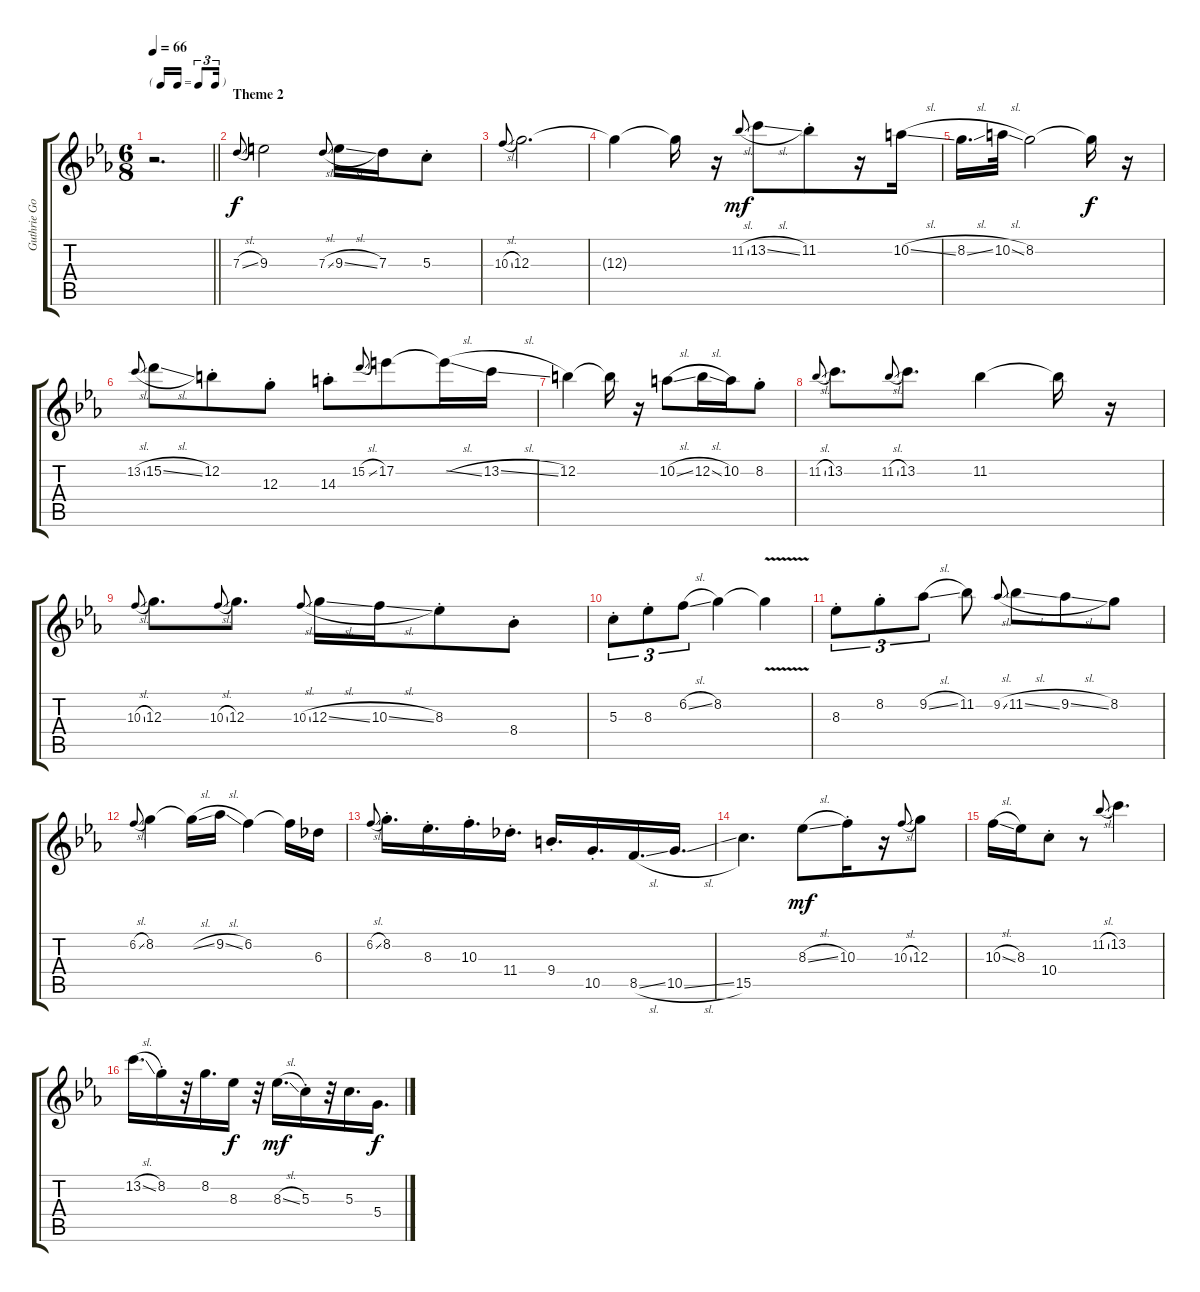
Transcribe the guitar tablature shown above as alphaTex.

\track ("Guthrie Govan, Lead Guitar C" "Guthrie Go") {instrument distortionguitar}
\staff {score tabs}
\tuning (E4 B3 G3 D3 A2 E2) {hide}
\ts (6 8)
\tf triplet16th
\tempo 66
\clef g2
\barLineRight lightlight
\ks cminor
r.2{d dy f} |
\section ("" "Theme 2")
7.3{sl}.8{gr onbeat} 9.3.2{volume 16} 7.3{sl}.8{gr onbeat} 9.3{sl}.16 7.3.16 5.3{st}.8 |
10.3{sl}.8{gr onbeat} 12.3.2{d} |
12.3{t}.4 12.3{t}.16 r.16 11.2{sl}.8{gr onbeat dy mf} 13.2{sl}.8 11.2{st}.8 r.16 10.2{sl}.16 |
8.2{sl}.16{d} 10.2{sl}.32 8.2.2 8.2{t}.16{dy f} r.16 |
13.2{sl}.8{gr onbeat} 15.2{sl}.8 12.2{st}.8 12.3{st}.8 14.3{st}.8 15.2{sl}.8{gr onbeat} 17.2.8 17.2{sl t}.16 13.2{sl}.16 |
12.2.4 12.2{t}.16 r.16 10.2{sl}.8 12.2{sl}.16 10.2.16 8.2{st}.8 |
11.2{sl}.8{gr onbeat} 13.2.8{d} 11.2{sl}.8{gr onbeat} 13.2.8{d} 11.2.4 11.2{t}.16 r.16 |
10.3{sl}.8{gr onbeat} 12.3.8{d} 10.3{sl}.8{gr onbeat} 12.3.8{d} 10.3{sl}.8{gr onbeat} 12.3{sl}.16 10.3{sl}.16 8.3{st}.8 8.4{st}.8 |
5.3{st}.8{tu (3 2)} 8.3{st}.8{tu (3 2)} 6.2{sl}.8{tu (3 2)} 8.2.4 8.2{v t}.4 |
8.3{st}.8{tu (3 2)} 8.2{st}.8{tu (3 2)} 9.2{sl}.8{tu (3 2)} 11.2.8 9.2{sl}.8{gr onbeat} 11.2{sl}.8 9.2{sl}.8 8.2.8 |
6.2{sl}.8{gr onbeat} 8.2.4 8.2{sl t}.16 9.2{sl}.16 6.2.4 6.2{t}.16 6.3.16 |
6.2{sl}.8{gr onbeat} 8.2{st}.16{d} 8.3{st}.16{d} 10.3{st}.16{d} 11.4{st}.16{d} 9.4{st}.16{d} 10.5{st}.16{d} 8.5{sl}.16{d} 10.5{sl}.16{d} |
15.5.4{d} 8.3{sl}.8{dy mf} 10.3{st}.16 r.16 10.3{sl}.8{gr onbeat} 12.3.8 |
10.3{sl}.16 8.3.16 10.4{st}.8 r.8 11.2{sl}.8{gr onbeat} 13.2.4{d} |
13.2{sl}.16{d} 8.2{st}.16 r.32 8.2.16{d} 8.3.16{dy f} r.32 8.3{sl}.16{d dy mf} 5.3{st}.16 r.32 5.3.16{d} 5.4{sl}.16{d dy f}
